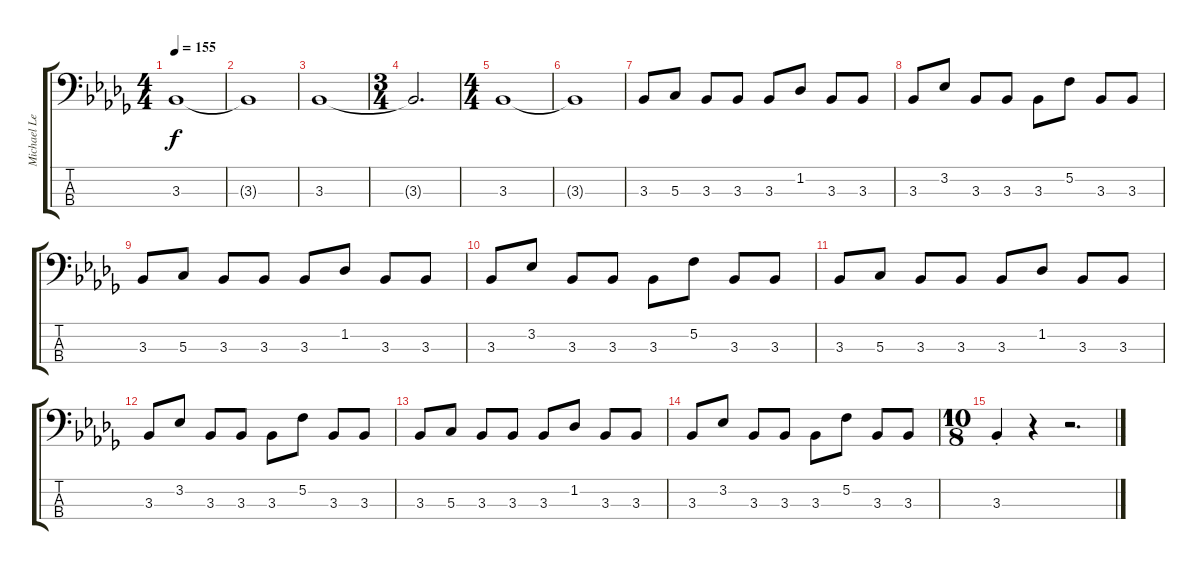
\track ("Michael LePond Bass" "Michael Le") {instrument electricbassfinger}
\staff {score tabs}
\tuning (F2 C2 G1 D1) {hide}
\ts (4 4)
\tempo 155
\clef f4
\ks bbminor
3.3.1{dy f} |
3.3{t}.1 |
3.3.1 |
\ts (3 4)
3.3{t}.2{d} |
\ts (4 4)
3.3.1 |
3.3{t}.1 |
3.3.8 5.3.8 3.3.8 3.3.8 3.3.8 1.2.8 3.3.8 3.3.8 |
3.3.8 3.2.8 3.3.8 3.3.8 3.3.8 5.2.8 3.3.8 3.3.8 |
3.3.8 5.3.8 3.3.8 3.3.8 3.3.8 1.2.8 3.3.8 3.3.8 |
3.3.8 3.2.8 3.3.8 3.3.8 3.3.8 5.2.8 3.3.8 3.3.8 |
3.3.8 5.3.8 3.3.8 3.3.8 3.3.8 1.2.8 3.3.8 3.3.8 |
3.3.8 3.2.8 3.3.8 3.3.8 3.3.8 5.2.8 3.3.8 3.3.8 |
3.3.8 5.3.8 3.3.8 3.3.8 3.3.8 1.2.8 3.3.8 3.3.8 |
3.3.8 3.2.8 3.3.8 3.3.8 3.3.8 5.2.8 3.3.8 3.3.8 |
\ts (10 8)
3.3{st}.4 r.4 r.2{d}
